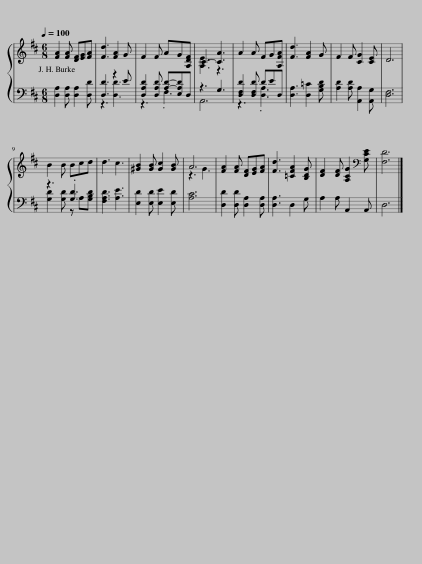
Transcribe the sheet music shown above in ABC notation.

X:1
%%score { ( 1 4 ) | ( 2 3 ) }
L:1/8
Q:1/4=100
M:6/8
I:linebreak $
K:D
V:1 treble
V:4 treble
V:2 bass
V:3 bass
V:1
 [FA]2 [FA] [DF][EG][FA] | [Fd]3 [FA]2 G | F2 F AG[A,DF] | C3- [CA]3 | A2 A FG[A,FA] | %5
 [Fd]3 [FA]2 G | F2 F [CG]2 [CE] | D6 |$ B2 B Bcd | d3 c3 | %10
 [^GB]2 [GB] [Gc]2 [GB] | A6 | [FA]2 [FA] [DF][EG][FA] | [Fd]3 [=CFA]2 [B,DG] | [DF]2 [DF] [A,CG]2[K:bass] [G,CE] | %15
 [F,D]6 |] %16
V:2
 [D,A,]2 [D,A,] [D,A,]2 [D,D] | [D,D]3 z2 E | [D,A,D]2 [D,A,D] [A,D]-[E,A,D]D, | z3 G,3 | [D,F,D]2 [D,F,D] DED, | %5
 [D,A,]3 [D,=C]2 [G,B,D] | [A,D]2 [A,D] [A,,A,]2 [A,,G,] | [D,F,]6 |$ z3 .[G,D]3 | [F,A,D]3 [A,E]3 | %10
 [E,D]2 [E,D] [E,E]2 [E,D] | [A,C]6 | [D,D]2 [D,D] [D,A,]2 [D,A,] | [D,A,]3 D,2 G, | A,2 A, A,,2 A,, | %15
 D,6 |] %16
V:3
 x6 | z3 [D,D]3 | z3 .F,3 | A,,6 | z3 .[D,A,]3 | %5
 x6 | x6 | x6 |$ [G,D]2 [G,D] z A,[G,B,D] | x6 | %10
 x6 | x6 | x6 | x6 | x6 | %15
 x6 |] %16
V:4
 x6 | x6 | x6 | [A,E]3 z3 | x6 | %5
 x6 | x6 | x6 |$ x6 | x6 | %10
 x6 | z3 G3 | x6 | x6 | x5[K:bass] x | %15
 x6 |] %16
